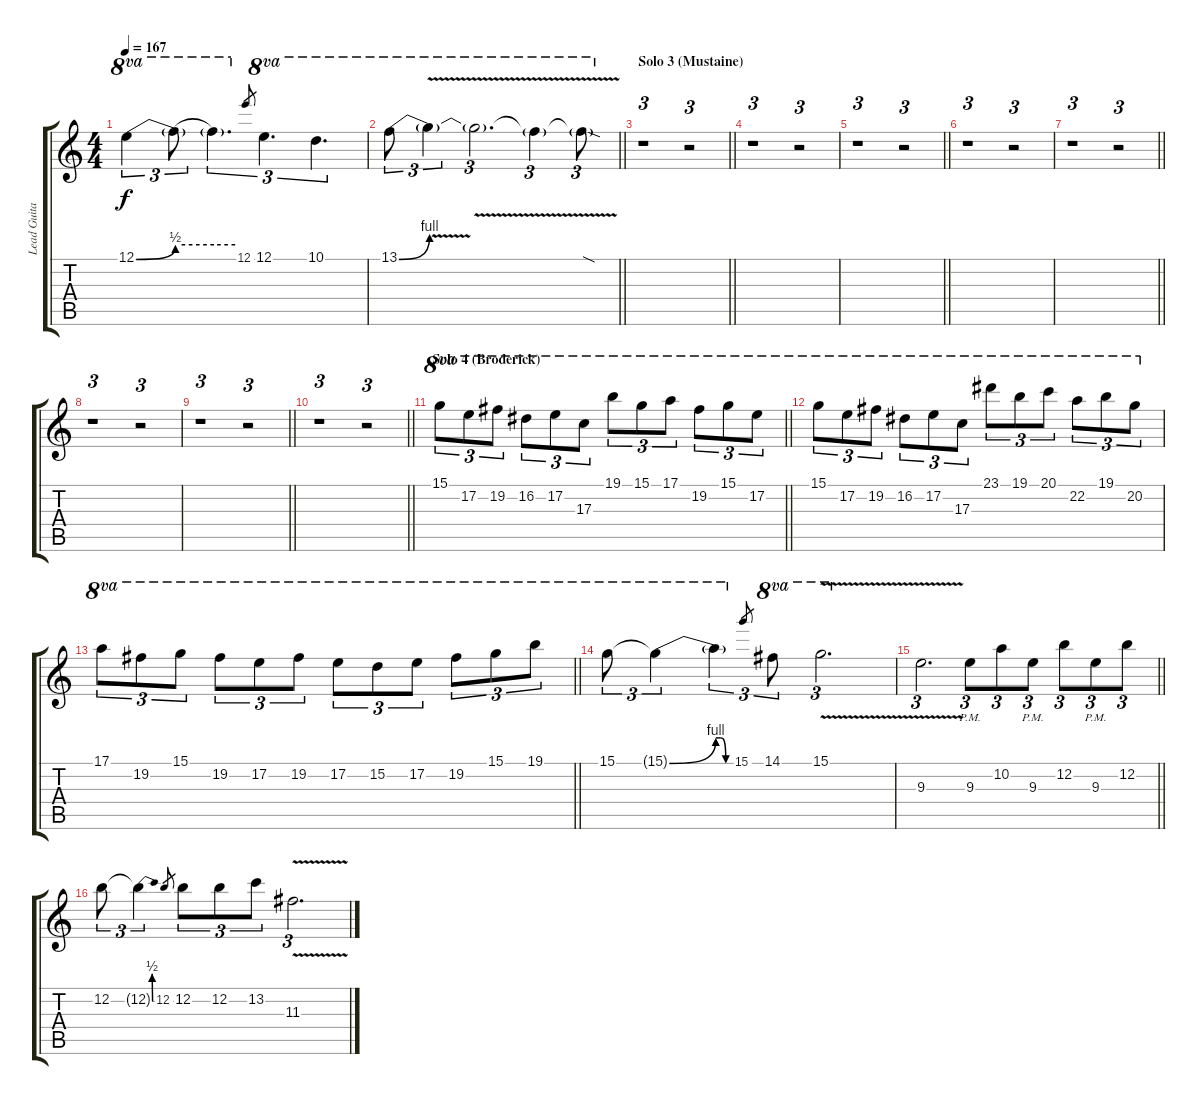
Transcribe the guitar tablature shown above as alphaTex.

\track ("Lead Guitar 2 (Broderick)" "Lead Guita") {instrument distortionguitar}
\staff {score tabs}
\tuning (E4 B3 G3 D3 A2 E2) {hide}
\ts (4 4)
\tempo 167
\clef g2
\ks c
12.1{be (bend 0 0 60 2)}.4{tu (3 2) ot 8va dy f} 12.1{be (hold 0 2 60 2) t}.8{tu (3 2) ot 8va} 12.1{be (hold 0 2 60 2) t}.4{d tu (3 2) ot 8va} 12.1.8{gr} 12.1.4{d tu (3 2) ot 8va} 10.1.4{d tu (3 2) ot 8va} |
\barLineRight lightlight
13.1{be (bend 0 0 60 4)}.8{tu (3 2) ot 8va} 13.1{v t}.4{tu (3 2) ot 8va} 13.1{v t}.2{d tu (3 2) ot 8va} 13.1{v t}.4{tu (3 2) ot 8va} 13.1{sod t}.8{tu (3 2) ot 8va} |
\section ("" "Solo 3 (Mustaine)")
\barLineRight lightlight
r.1{tu (3 2)} r.2{tu (3 2)} |
r.1{tu (3 2)} r.2{tu (3 2)} |
\barLineRight lightlight
r.1{tu (3 2)} r.2{tu (3 2)} |
r.1{tu (3 2)} r.2{tu (3 2)} |
\barLineRight lightlight
r.1{tu (3 2)} r.2{tu (3 2)} |
r.1{tu (3 2)} r.2{tu (3 2)} |
\barLineRight lightlight
r.1{tu (3 2)} r.2{tu (3 2)} |
\barLineRight lightlight
r.1{tu (3 2)} r.2{tu (3 2)} |
\section ("" "Solo 4 (Broderick)")
\barLineRight lightlight
15.1.8{tu (3 2) ot 8va} 17.2.8{tu (3 2) ot 8va} 19.2.8{tu (3 2) ot 8va} 16.2.8{tu (3 2) ot 8va} 17.2.8{tu (3 2) ot 8va} 17.3.8{tu (3 2) ot 8va} 19.1.8{tu (3 2) ot 8va} 15.1.8{tu (3 2) ot 8va} 17.1.8{tu (3 2) ot 8va} 19.2.8{tu (3 2) ot 8va} 15.1.8{tu (3 2) ot 8va} 17.2.8{tu (3 2) ot 8va} |
15.1.8{tu (3 2) ot 8va} 17.2.8{tu (3 2) ot 8va} 19.2.8{tu (3 2) ot 8va} 16.2.8{tu (3 2) ot 8va} 17.2.8{tu (3 2) ot 8va} 17.3.8{tu (3 2) ot 8va} 23.1.8{tu (3 2) ot 8va} 19.1.8{tu (3 2) ot 8va} 20.1.8{tu (3 2) ot 8va} 22.2.8{tu (3 2) ot 8va} 19.1.8{tu (3 2) ot 8va} 20.2.8{tu (3 2) ot 8va} |
\barLineRight lightlight
17.1.8{tu (3 2) ot 8va} 19.2.8{tu (3 2) ot 8va} 15.1.8{tu (3 2) ot 8va} 19.2.8{tu (3 2) ot 8va} 17.2.8{tu (3 2) ot 8va} 19.2.8{tu (3 2) ot 8va} 17.2.8{tu (3 2) ot 8va} 15.2.8{tu (3 2) ot 8va} 17.2.8{tu (3 2) ot 8va} 19.2.8{tu (3 2) ot 8va} 15.1.8{tu (3 2) ot 8va} 19.1.8{tu (3 2) ot 8va} |
15.1.8{tu (3 2) ot 8va} 15.1{be (bend 0 0 60 4) t}.4{tu (3 2) ot 8va} 15.1{be (custom 0 4 20 4 40 0 60 0) t}.4{tu (3 2) ot 8va} 15.1.8{gr} 14.1.8{tu (3 2) ot 8va} 15.1{v}.2{d tu (3 2) ot 8va} |
\barLineRight lightlight
9.3{v}.2{d tu (3 2)} 9.3{pm}.8{tu (3 2)} 10.2.8{tu (3 2)} 9.3{pm}.8{tu (3 2)} 12.2.8{tu (3 2)} 9.3{pm}.8{tu (3 2)} 12.2.8{tu (3 2)} |
12.2.8{tu (3 2)} 12.2{be (bend 0 0 60 2) t}.4{tu (3 2)} 12.2.8{gr} 12.2.8{tu (3 2)} 12.2.8{tu (3 2)} 13.2.8{tu (3 2)} 11.3{v}.2{d tu (3 2)}
